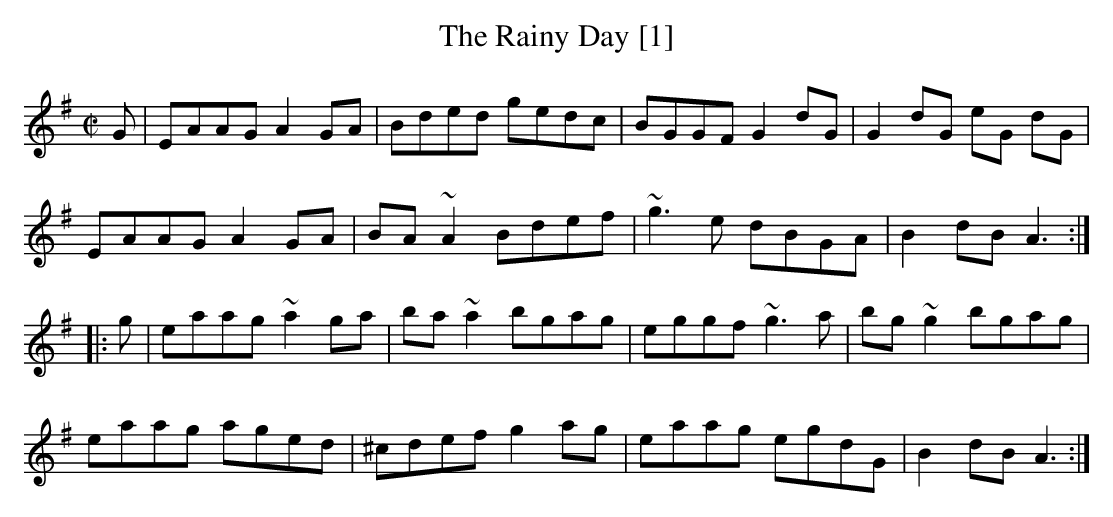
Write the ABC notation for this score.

X:1
T:Rainy Day [1], The
M:C|
L:1/8
K:ADor
G | EAAG A2 GA | Bded gedc | BGGF G2 dG | G2 dG eG dG |
EAAG A2 GA | BA ~A2 Bdef | ~g3 e dBGA | B2 dB A3 :|
|: g |eaag ~a2 ga | ba ~a2 bgag | eggf ~g3 a | bg ~g2 bgag |
eaag aged | ^cdef g2 ag | eaag egdG | B2 dB A3 :|**
